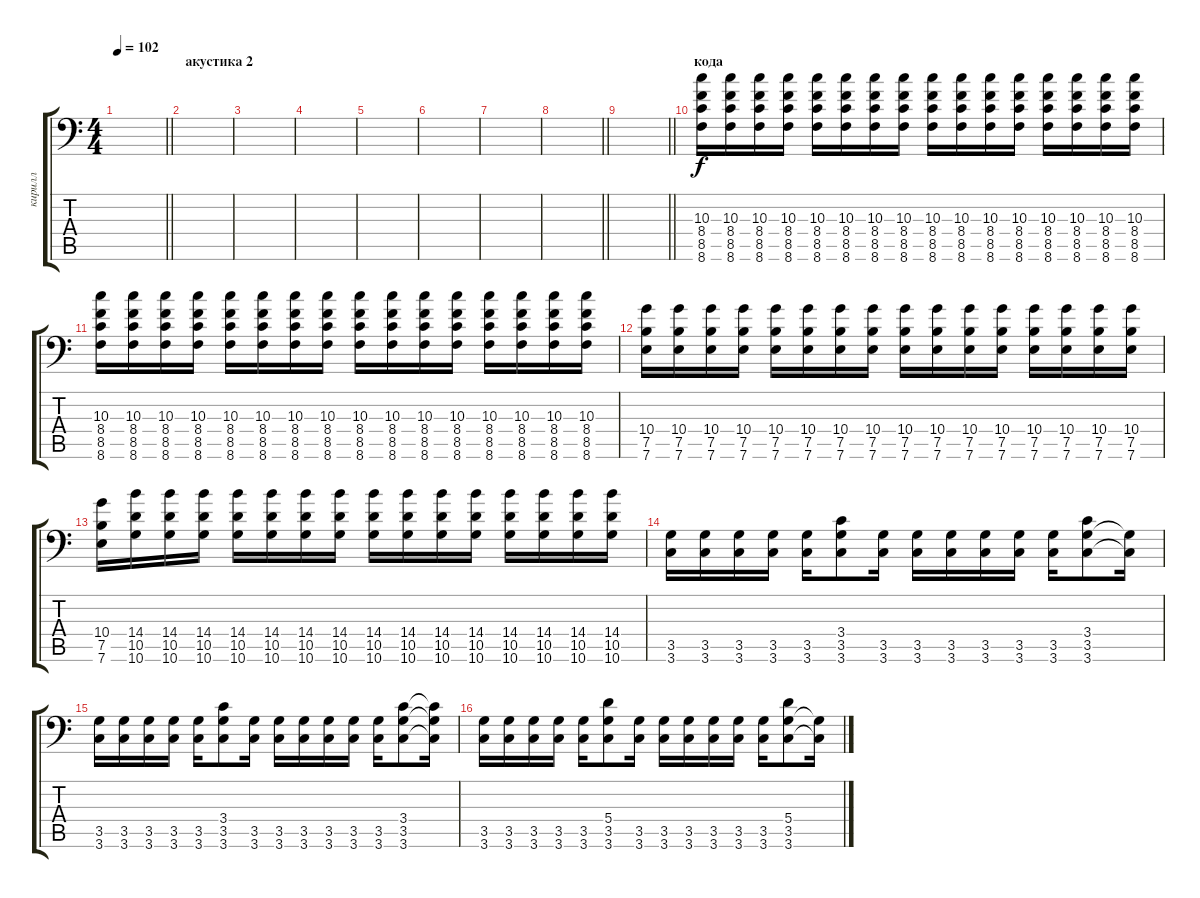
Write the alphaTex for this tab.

\track ("кирилл" "кирилл") {mute instrument overdrivenguitar}
\staff {score tabs}
\tuning (B3 Gb3 D3 A2 E2 A1) {hide}
\ts (4 4)
\tempo 102
\clef f4
\barLineRight lightlight
\ks c
|
\section ("" "акустика 2")
|
|
|
|
|
|
\barLineRight lightlight
|
\barLineRight lightlight
|
\section ("" "кода")
(10.3 8.4 8.5 8.6).16 (10.3 8.4 8.5 8.6).16 (10.3 8.4 8.5 8.6).16 (10.3 8.4 8.5 8.6).16 (10.3 8.4 8.5 8.6).16 (10.3 8.4 8.5 8.6).16 (10.3 8.4 8.5 8.6).16 (10.3 8.4 8.5 8.6).16 (10.3 8.4 8.5 8.6).16 (10.3 8.4 8.5 8.6).16 (10.3 8.4 8.5 8.6).16 (10.3 8.4 8.5 8.6).16 (10.3 8.4 8.5 8.6).16 (10.3 8.4 8.5 8.6).16 (10.3 8.4 8.5 8.6).16 (10.3 8.4 8.5 8.6).16 |
(10.3 8.4 8.5 8.6).16 (10.3 8.4 8.5 8.6).16 (10.3 8.4 8.5 8.6).16 (10.3 8.4 8.5 8.6).16 (10.3 8.4 8.5 8.6).16 (10.3 8.4 8.5 8.6).16 (10.3 8.4 8.5 8.6).16 (10.3 8.4 8.5 8.6).16 (10.3 8.4 8.5 8.6).16 (10.3 8.4 8.5 8.6).16 (10.3 8.4 8.5 8.6).16 (10.3 8.4 8.5 8.6).16 (10.3 8.4 8.5 8.6).16 (10.3 8.4 8.5 8.6).16 (10.3 8.4 8.5 8.6).16 (10.3 8.4 8.5 8.6).16 |
(10.4 7.5 7.6).16 (10.4 7.5 7.6).16 (10.4 7.5 7.6).16 (10.4 7.5 7.6).16 (10.4 7.5 7.6).16 (10.4 7.5 7.6).16 (10.4 7.5 7.6).16 (10.4 7.5 7.6).16 (10.4 7.5 7.6).16 (10.4 7.5 7.6).16 (10.4 7.5 7.6).16 (10.4 7.5 7.6).16 (10.4 7.5 7.6).16 (10.4 7.5 7.6).16 (10.4 7.5 7.6).16 (10.4 7.5 7.6).16 |
(10.4 7.5 7.6).16 (14.4 10.5 10.6).16 (14.4 10.5 10.6).16 (14.4 10.5 10.6).16 (14.4 10.5 10.6).16 (14.4 10.5 10.6).16 (14.4 10.5 10.6).16 (14.4 10.5 10.6).16 (14.4 10.5 10.6).16 (14.4 10.5 10.6).16 (14.4 10.5 10.6).16 (14.4 10.5 10.6).16 (14.4 10.5 10.6).16 (14.4 10.5 10.6).16 (14.4 10.5 10.6).16 (14.4 10.5 10.6).16 |
(3.5 3.6).16 (3.5 3.6).16 (3.5 3.6).16 (3.5 3.6).16 (3.5 3.6).16 (3.4 3.5 3.6).8 (3.5 3.6).16 (3.5 3.6).16 (3.5 3.6).16 (3.5 3.6).16 (3.5 3.6).16 (3.5 3.6).16 (3.4 3.5 3.6).8 (3.5{t} 3.6{t}).16 |
(3.5 3.6).16 (3.5 3.6).16 (3.5 3.6).16 (3.5 3.6).16 (3.5 3.6).16 (3.4 3.5 3.6).8 (3.5 3.6).16 (3.5 3.6).16 (3.5 3.6).16 (3.5 3.6).16 (3.5 3.6).16 (3.5 3.6).16 (3.4 3.5 3.6).8 (3.4{t} 3.5{t} 3.6{t}).16 |
(3.5 3.6).16 (3.5 3.6).16 (3.5 3.6).16 (3.5 3.6).16 (3.5 3.6).16 (5.4 3.5 3.6).8 (3.5 3.6).16 (3.5 3.6).16 (3.5 3.6).16 (3.5 3.6).16 (3.5 3.6).16 (3.5 3.6).16 (5.4 3.5 3.6).8 (3.5{t} 3.6{t}).16
